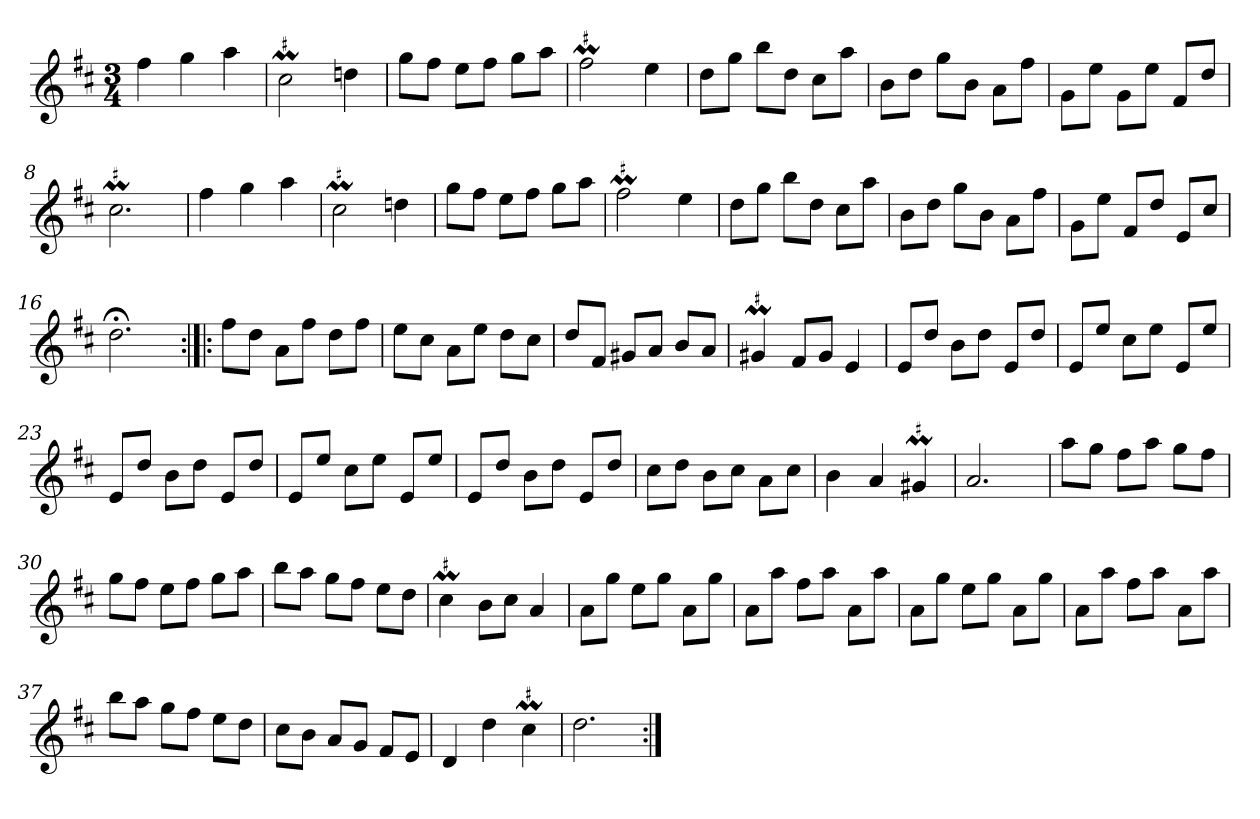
**kern
*part1
*staff1
*clefG2
*k[f#c#]
*D:
*M3/4
*MM120
=1
4ff#
4gg
4aa
=2
!LO:MOR:acc=#
2cc#M
4ddn
=3
8gg\L
8ff#\J
8ee\L
8ff#\J
8gg\L
8aa\J
=4
!LO:MOR:acc=#
2ff#M
4ee
=5
8dd\L
8gg\J
8bb\L
8dd\J
8cc#\L
8aa\J
=6
8b\L
8dd\J
8gg\L
8b\J
8a\L
8ff#\J
=7
8g\L
8ee\J
8g\L
8ee\J
8f#/L
8dd/J
=8
!LO:MOR:acc=#
2.cc#M
=9
4ff#
4gg
4aa
=10
!LO:MOR:acc=#
2cc#M
4ddn
=11
8gg\L
8ff#\J
8ee\L
8ff#\J
8gg\L
8aa\J
=12
!LO:MOR:acc=#
2ff#M
4ee
=13
8dd\L
8gg\J
8bb\L
8dd\J
8cc#\L
8aa\J
=14
8b\L
8dd\J
8gg\L
8b\J
8a\L
8ff#\J
=15
8g\L
8ee\J
8f#/L
8dd/J
8e/L
8cc#/J
=16
2.dd;<
=17:|!|:
8ff#\L
8dd\J
8a\L
8ff#\J
8dd\L
8ff#\J
=18
8ee\L
8cc#\J
8a\L
8ee\J
8dd\L
8cc#\J
=19
8dd/L
8f#/J
8g#X/L
8a/J
8b/L
8a/J
=20
!LO:MOR:acc=#
4g#XM
8f#/L
8g#/J
4e
=21
8e/L
8dd/J
8b\L
8dd\J
8e/L
8dd/J
=22
8e/L
8ee/J
8cc#\L
8ee\J
8e/L
8ee/J
=23
8e/L
8dd/J
8b\L
8dd\J
8e/L
8dd/J
=24
8e/L
8ee/J
8cc#\L
8ee\J
8e/L
8ee/J
=25
8e/L
8dd/J
8b\L
8dd\J
8e/L
8dd/J
=26
8cc#\L
8dd\J
8b\L
8cc#\J
8a\L
8cc#\J
=27
4b
4a
!LO:MOR:acc=#
4g#XM
=28
2.a
=29
8aa\L
8gg\J
8ff#\L
8aa\J
8gg\L
8ff#\J
=30
8gg\L
8ff#\J
8ee\L
8ff#\J
8gg\L
8aa\J
=31
8bb\L
8aa\J
8gg\L
8ff#\J
8ee\L
8dd\J
=32
!LO:MOR:acc=#
4cc#M
8b\L
8cc#\J
4a
=33
8a\L
8gg\J
8ee\L
8gg\J
8a\L
8gg\J
=34
8a\L
8aa\J
8ff#\L
8aa\J
8a\L
8aa\J
=35
8a\L
8gg\J
8ee\L
8gg\J
8a\L
8gg\J
=36
8a\L
8aa\J
8ff#\L
8aa\J
8a\L
8aa\J
=37
8bb\L
8aa\J
8gg\L
8ff#\J
8ee\L
8dd\J
=38
8cc#\L
8b\J
8a/L
8g/J
8f#/L
8e/J
=39
4d
4dd
!LO:MOR:acc=#
4cc#M
=40
2.dd
=:|!
*-
